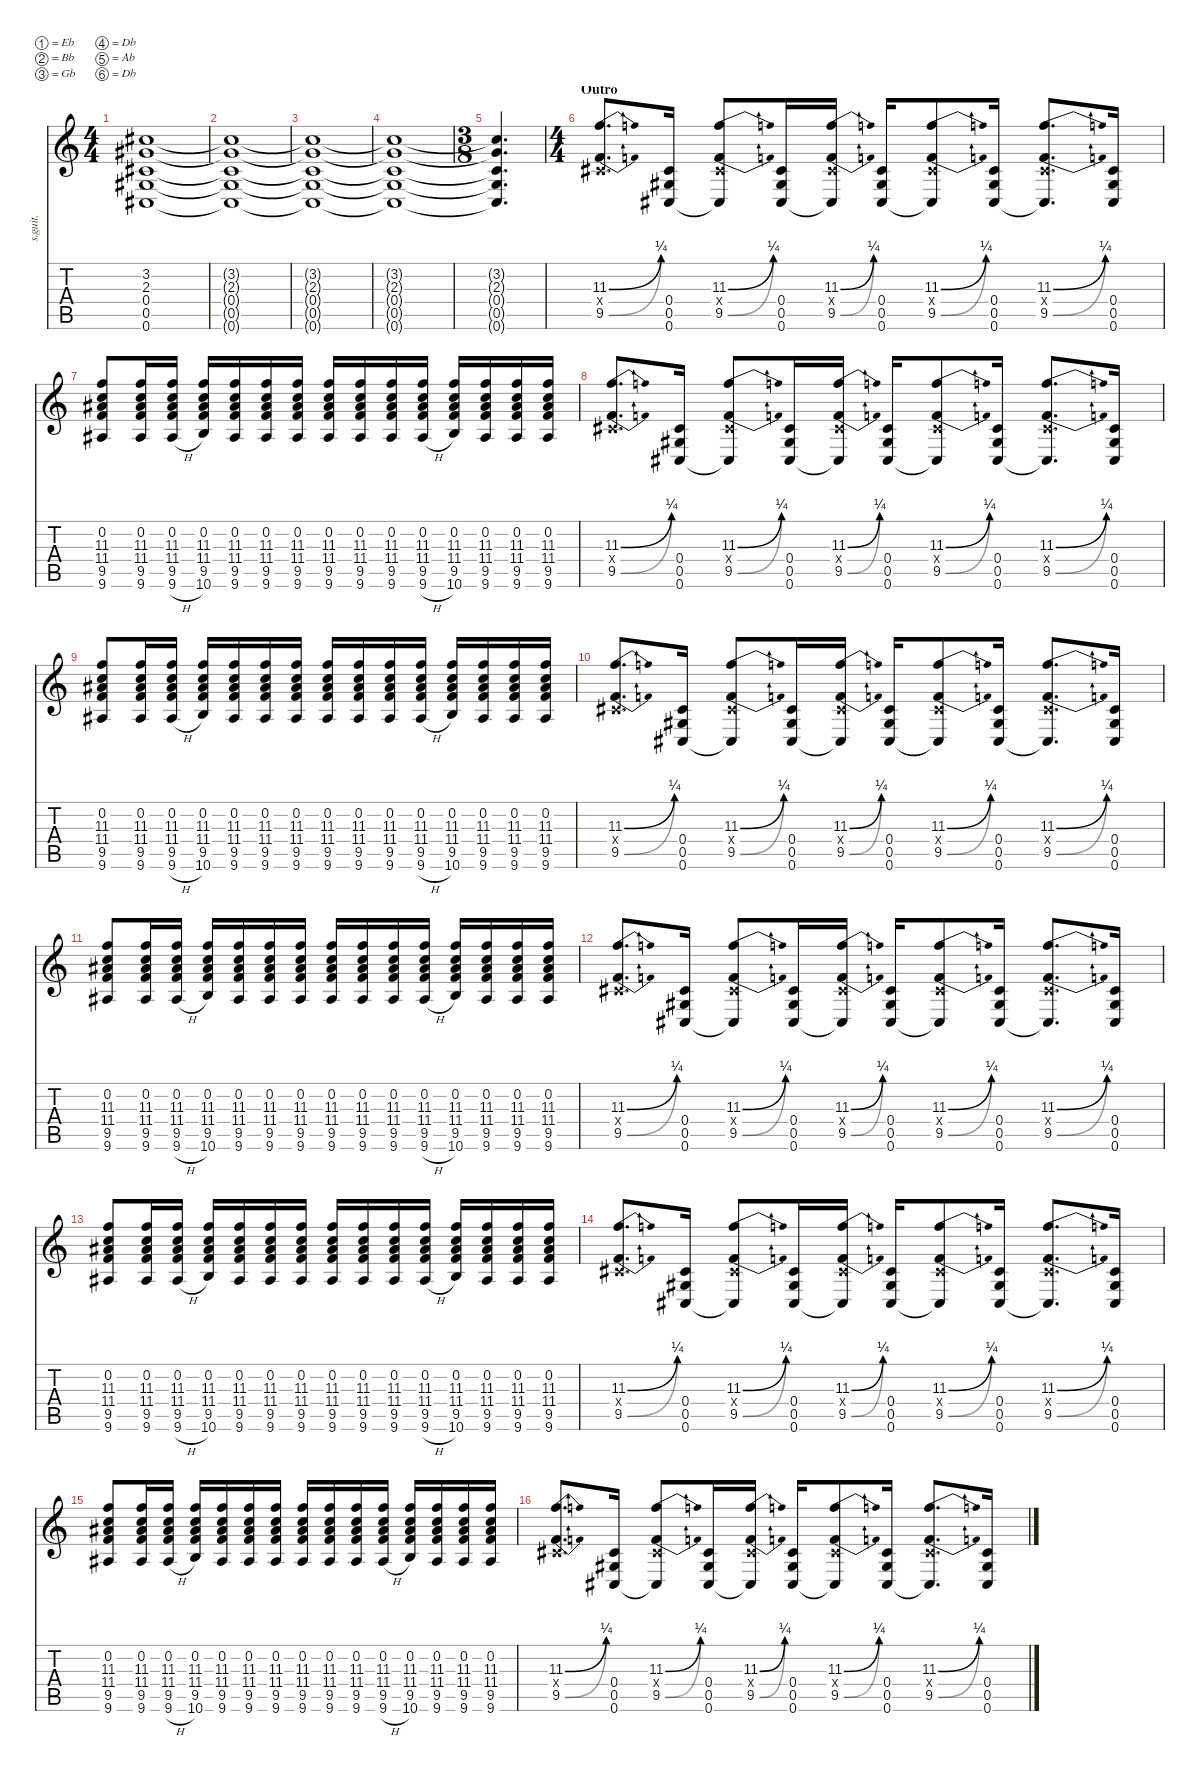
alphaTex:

\defaultSystemsLayout 4
\hideDynamics
\bracketExtendMode nobrackets
\track ("Left Track - Stephen Carpenter" "s.guit.") {instrument distortionguitar}
\staff {score tabs}
\tuning (Eb4 Bb3 Gb3 Db3 Ab2 Db2)
\ts (4 4)
\tempo (93 hide)
\clef g2
\ks c
(3.2{acc #} 2.3{acc #} 0.4{acc #} 0.5{acc #} 0.6{acc #}).1{lyrics (0 "") lyrics (1 "") lyrics (2 "") lyrics (3 "") lyrics (4 "") dy fff} |
(3.2{t acc #} 2.3{t acc #} 0.4{t acc #} 0.5{t acc #} 0.6{t acc #}).1{lyrics (0 "") lyrics (1 "") lyrics (2 "") lyrics (3 "") lyrics (4 "")} |
(3.2{t acc #} 2.3{t acc #} 0.4{t acc #} 0.5{t acc #} 0.6{t acc #}).1{lyrics (0 "") lyrics (1 "") lyrics (2 "") lyrics (3 "") lyrics (4 "")} |
(3.2{t acc #} 2.3{t acc #} 0.4{t acc #} 0.5{t acc #} 0.6{t acc #}).1{lyrics (0 "") lyrics (1 "") lyrics (2 "") lyrics (3 "") lyrics (4 "")} |
\ts (3 8)
\beaming (8 2 2 2 2)
(3.2{t acc #} 2.3{t acc #} 0.4{t acc #} 0.5{t acc #} 0.6{t acc #}).4{d lyrics (0 "") lyrics (1 "") lyrics (2 "") lyrics (3 "") lyrics (4 "")} |
\ts (4 4)
\beaming (8 2 2 2 2)
\section ("" "Outro")
(11.3{be (bend 0 0 30 1)} 0.4{x acc #} 9.5{be (bend 0 0 30 1)}).8{d lyrics (0 "") lyrics (1 "") lyrics (2 "") lyrics (3 "") lyrics (4 "")} (0.4{acc #} 0.5{acc #} 0.6{acc #}).16{lyrics (0 "") lyrics (1 "") lyrics (2 "") lyrics (3 "") lyrics (4 "")} (11.3{be (bend 0 0 30 1)} 0.4{x acc #} 9.5{be (bend 0 0 30 1)} 0.6{t acc #}).8{lyrics (0 "") lyrics (1 "") lyrics (2 "") lyrics (3 "") lyrics (4 "")} (0.4{acc #} 0.5{acc #} 0.6{acc #}).16{lyrics (0 "") lyrics (1 "") lyrics (2 "") lyrics (3 "") lyrics (4 "")} (11.3{be (bend 0 0 30 1)} 0.4{x acc #} 9.5{be (bend 0 0 30 1)} 0.6{t acc #}).16{lyrics (0 "") lyrics (1 "") lyrics (2 "") lyrics (3 "") lyrics (4 "")} (0.4{acc #} 0.5{acc #} 0.6{acc #}).16{lyrics (0 "") lyrics (1 "") lyrics (2 "") lyrics (3 "") lyrics (4 "")} (11.3{be (bend 0 0 30 1)} 0.4{x acc #} 9.5{be (bend 0 0 30 1)} 0.6{t acc #}).8{lyrics (0 "") lyrics (1 "") lyrics (2 "") lyrics (3 "") lyrics (4 "")} (0.4{acc #} 0.5{acc #} 0.6{acc #}).16{lyrics (0 "") lyrics (1 "") lyrics (2 "") lyrics (3 "") lyrics (4 "")} (11.3{be (bend 0 0 30 1)} 0.4{x acc #} 9.5{be (bend 0 0 30 1)} 0.6{t acc #}).8{d lyrics (0 "") lyrics (1 "") lyrics (2 "") lyrics (3 "") lyrics (4 "")} (0.4{acc #} 0.5{acc #} 0.6{acc #}).16{lyrics (0 "") lyrics (1 "") lyrics (2 "") lyrics (3 "") lyrics (4 "")} |
(0.2{acc #} 11.3 11.4 9.5 9.6{acc #}).8{lyrics (0 "") lyrics (1 "") lyrics (2 "") lyrics (3 "") lyrics (4 "")} (0.2{acc #} 11.3 11.4 9.5 9.6{acc #}).16{lyrics (0 "") lyrics (1 "") lyrics (2 "") lyrics (3 "") lyrics (4 "")} (0.2{acc #} 11.3 11.4 9.5 9.6{h acc #}).16{lyrics (0 "") lyrics (1 "") lyrics (2 "") lyrics (3 "") lyrics (4 "")} (0.2{acc #} 11.3 11.4 9.5 10.6).16{lyrics (0 "") lyrics (1 "") lyrics (2 "") lyrics (3 "") lyrics (4 "")} (0.2{acc #} 11.3 11.4 9.5 9.6{acc #}).16{lyrics (0 "") lyrics (1 "") lyrics (2 "") lyrics (3 "") lyrics (4 "")} (0.2{acc #} 11.3 11.4 9.5 9.6{acc #}).16{lyrics (0 "") lyrics (1 "") lyrics (2 "") lyrics (3 "") lyrics (4 "")} (0.2{acc #} 11.3 11.4 9.5 9.6{acc #}).16{lyrics (0 "") lyrics (1 "") lyrics (2 "") lyrics (3 "") lyrics (4 "")} (0.2{acc #} 11.3 11.4 9.5 9.6{acc #}).16{lyrics (0 "") lyrics (1 "") lyrics (2 "") lyrics (3 "") lyrics (4 "")} (0.2{acc #} 11.3 11.4 9.5 9.6{acc #}).16{lyrics (0 "") lyrics (1 "") lyrics (2 "") lyrics (3 "") lyrics (4 "")} (0.2{acc #} 11.3 11.4 9.5 9.6{acc #}).16{lyrics (0 "") lyrics (1 "") lyrics (2 "") lyrics (3 "") lyrics (4 "")} (0.2{acc #} 11.3 11.4 9.5 9.6{h acc #}).16{lyrics (0 "") lyrics (1 "") lyrics (2 "") lyrics (3 "") lyrics (4 "")} (0.2{acc #} 11.3 11.4 9.5 10.6).16{lyrics (0 "") lyrics (1 "") lyrics (2 "") lyrics (3 "") lyrics (4 "")} (0.2{acc #} 11.3 11.4 9.5 9.6{acc #}).16{lyrics (0 "") lyrics (1 "") lyrics (2 "") lyrics (3 "") lyrics (4 "")} (0.2{acc #} 11.3 11.4 9.5 9.6{acc #}).16{lyrics (0 "") lyrics (1 "") lyrics (2 "") lyrics (3 "") lyrics (4 "")} (0.2{acc #} 11.3 11.4 9.5 9.6{acc #}).16{lyrics (0 "") lyrics (1 "") lyrics (2 "") lyrics (3 "") lyrics (4 "")} |
(11.3{be (bend 0 0 30 1)} 0.4{x acc #} 9.5{be (bend 0 0 30 1)}).8{d lyrics (0 "") lyrics (1 "") lyrics (2 "") lyrics (3 "") lyrics (4 "")} (0.4{acc #} 0.5{acc #} 0.6{acc #}).16{lyrics (0 "") lyrics (1 "") lyrics (2 "") lyrics (3 "") lyrics (4 "")} (11.3{be (bend 0 0 30 1)} 0.4{x acc #} 9.5{be (bend 0 0 30 1)} 0.6{t acc #}).8{lyrics (0 "") lyrics (1 "") lyrics (2 "") lyrics (3 "") lyrics (4 "")} (0.4{acc #} 0.5{acc #} 0.6{acc #}).16{lyrics (0 "") lyrics (1 "") lyrics (2 "") lyrics (3 "") lyrics (4 "")} (11.3{be (bend 0 0 30 1)} 0.4{x acc #} 9.5{be (bend 0 0 30 1)} 0.6{t acc #}).16{lyrics (0 "") lyrics (1 "") lyrics (2 "") lyrics (3 "") lyrics (4 "")} (0.4{acc #} 0.5{acc #} 0.6{acc #}).16{lyrics (0 "") lyrics (1 "") lyrics (2 "") lyrics (3 "") lyrics (4 "")} (11.3{be (bend 0 0 30 1)} 0.4{x acc #} 9.5{be (bend 0 0 30 1)} 0.6{t acc #}).8{lyrics (0 "") lyrics (1 "") lyrics (2 "") lyrics (3 "") lyrics (4 "")} (0.4{acc #} 0.5{acc #} 0.6{acc #}).16{lyrics (0 "") lyrics (1 "") lyrics (2 "") lyrics (3 "") lyrics (4 "")} (11.3{be (bend 0 0 30 1)} 0.4{x acc #} 9.5{be (bend 0 0 30 1)} 0.6{t acc #}).8{d lyrics (0 "") lyrics (1 "") lyrics (2 "") lyrics (3 "") lyrics (4 "")} (0.4{acc #} 0.5{acc #} 0.6{acc #}).16{lyrics (0 "") lyrics (1 "") lyrics (2 "") lyrics (3 "") lyrics (4 "")} |
(0.2{acc #} 11.3 11.4 9.5 9.6{acc #}).8{lyrics (0 "") lyrics (1 "") lyrics (2 "") lyrics (3 "") lyrics (4 "")} (0.2{acc #} 11.3 11.4 9.5 9.6{acc #}).16{lyrics (0 "") lyrics (1 "") lyrics (2 "") lyrics (3 "") lyrics (4 "")} (0.2{acc #} 11.3 11.4 9.5 9.6{h acc #}).16{lyrics (0 "") lyrics (1 "") lyrics (2 "") lyrics (3 "") lyrics (4 "")} (0.2{acc #} 11.3 11.4 9.5 10.6).16{lyrics (0 "") lyrics (1 "") lyrics (2 "") lyrics (3 "") lyrics (4 "")} (0.2{acc #} 11.3 11.4 9.5 9.6{acc #}).16{lyrics (0 "") lyrics (1 "") lyrics (2 "") lyrics (3 "") lyrics (4 "")} (0.2{acc #} 11.3 11.4 9.5 9.6{acc #}).16{lyrics (0 "") lyrics (1 "") lyrics (2 "") lyrics (3 "") lyrics (4 "")} (0.2{acc #} 11.3 11.4 9.5 9.6{acc #}).16{lyrics (0 "") lyrics (1 "") lyrics (2 "") lyrics (3 "") lyrics (4 "")} (0.2{acc #} 11.3 11.4 9.5 9.6{acc #}).16{lyrics (0 "") lyrics (1 "") lyrics (2 "") lyrics (3 "") lyrics (4 "")} (0.2{acc #} 11.3 11.4 9.5 9.6{acc #}).16{lyrics (0 "") lyrics (1 "") lyrics (2 "") lyrics (3 "") lyrics (4 "")} (0.2{acc #} 11.3 11.4 9.5 9.6{acc #}).16{lyrics (0 "") lyrics (1 "") lyrics (2 "") lyrics (3 "") lyrics (4 "")} (0.2{acc #} 11.3 11.4 9.5 9.6{h acc #}).16{lyrics (0 "") lyrics (1 "") lyrics (2 "") lyrics (3 "") lyrics (4 "")} (0.2{acc #} 11.3 11.4 9.5 10.6).16{lyrics (0 "") lyrics (1 "") lyrics (2 "") lyrics (3 "") lyrics (4 "")} (0.2{acc #} 11.3 11.4 9.5 9.6{acc #}).16{lyrics (0 "") lyrics (1 "") lyrics (2 "") lyrics (3 "") lyrics (4 "")} (0.2{acc #} 11.3 11.4 9.5 9.6{acc #}).16{lyrics (0 "") lyrics (1 "") lyrics (2 "") lyrics (3 "") lyrics (4 "")} (0.2{acc #} 11.3 11.4 9.5 9.6{acc #}).16{lyrics (0 "") lyrics (1 "") lyrics (2 "") lyrics (3 "") lyrics (4 "")} |
(11.3{be (bend 0 0 30 1)} 0.4{x acc #} 9.5{be (bend 0 0 30 1)}).8{d lyrics (0 "") lyrics (1 "") lyrics (2 "") lyrics (3 "") lyrics (4 "")} (0.4{acc #} 0.5{acc #} 0.6{acc #}).16{lyrics (0 "") lyrics (1 "") lyrics (2 "") lyrics (3 "") lyrics (4 "")} (11.3{be (bend 0 0 30 1)} 0.4{x acc #} 9.5{be (bend 0 0 30 1)} 0.6{t acc #}).8{lyrics (0 "") lyrics (1 "") lyrics (2 "") lyrics (3 "") lyrics (4 "")} (0.4{acc #} 0.5{acc #} 0.6{acc #}).16{lyrics (0 "") lyrics (1 "") lyrics (2 "") lyrics (3 "") lyrics (4 "")} (11.3{be (bend 0 0 30 1)} 0.4{x acc #} 9.5{be (bend 0 0 30 1)} 0.6{t acc #}).16{lyrics (0 "") lyrics (1 "") lyrics (2 "") lyrics (3 "") lyrics (4 "")} (0.4{acc #} 0.5{acc #} 0.6{acc #}).16{lyrics (0 "") lyrics (1 "") lyrics (2 "") lyrics (3 "") lyrics (4 "")} (11.3{be (bend 0 0 30 1)} 0.4{x acc #} 9.5{be (bend 0 0 30 1)} 0.6{t acc #}).8{lyrics (0 "") lyrics (1 "") lyrics (2 "") lyrics (3 "") lyrics (4 "")} (0.4{acc #} 0.5{acc #} 0.6{acc #}).16{lyrics (0 "") lyrics (1 "") lyrics (2 "") lyrics (3 "") lyrics (4 "")} (11.3{be (bend 0 0 30 1)} 0.4{x acc #} 9.5{be (bend 0 0 30 1)} 0.6{t acc #}).8{d lyrics (0 "") lyrics (1 "") lyrics (2 "") lyrics (3 "") lyrics (4 "")} (0.4{acc #} 0.5{acc #} 0.6{acc #}).16{lyrics (0 "") lyrics (1 "") lyrics (2 "") lyrics (3 "") lyrics (4 "")} |
(0.2{acc #} 11.3 11.4 9.5 9.6{acc #}).8{lyrics (0 "") lyrics (1 "") lyrics (2 "") lyrics (3 "") lyrics (4 "")} (0.2{acc #} 11.3 11.4 9.5 9.6{acc #}).16{lyrics (0 "") lyrics (1 "") lyrics (2 "") lyrics (3 "") lyrics (4 "")} (0.2{acc #} 11.3 11.4 9.5 9.6{h acc #}).16{lyrics (0 "") lyrics (1 "") lyrics (2 "") lyrics (3 "") lyrics (4 "")} (0.2{acc #} 11.3 11.4 9.5 10.6).16{lyrics (0 "") lyrics (1 "") lyrics (2 "") lyrics (3 "") lyrics (4 "")} (0.2{acc #} 11.3 11.4 9.5 9.6{acc #}).16{lyrics (0 "") lyrics (1 "") lyrics (2 "") lyrics (3 "") lyrics (4 "")} (0.2{acc #} 11.3 11.4 9.5 9.6{acc #}).16{lyrics (0 "") lyrics (1 "") lyrics (2 "") lyrics (3 "") lyrics (4 "")} (0.2{acc #} 11.3 11.4 9.5 9.6{acc #}).16{lyrics (0 "") lyrics (1 "") lyrics (2 "") lyrics (3 "") lyrics (4 "")} (0.2{acc #} 11.3 11.4 9.5 9.6{acc #}).16{lyrics (0 "") lyrics (1 "") lyrics (2 "") lyrics (3 "") lyrics (4 "")} (0.2{acc #} 11.3 11.4 9.5 9.6{acc #}).16{lyrics (0 "") lyrics (1 "") lyrics (2 "") lyrics (3 "") lyrics (4 "")} (0.2{acc #} 11.3 11.4 9.5 9.6{acc #}).16{lyrics (0 "") lyrics (1 "") lyrics (2 "") lyrics (3 "") lyrics (4 "")} (0.2{acc #} 11.3 11.4 9.5 9.6{h acc #}).16{lyrics (0 "") lyrics (1 "") lyrics (2 "") lyrics (3 "") lyrics (4 "")} (0.2{acc #} 11.3 11.4 9.5 10.6).16{lyrics (0 "") lyrics (1 "") lyrics (2 "") lyrics (3 "") lyrics (4 "")} (0.2{acc #} 11.3 11.4 9.5 9.6{acc #}).16{lyrics (0 "") lyrics (1 "") lyrics (2 "") lyrics (3 "") lyrics (4 "")} (0.2{acc #} 11.3 11.4 9.5 9.6{acc #}).16{lyrics (0 "") lyrics (1 "") lyrics (2 "") lyrics (3 "") lyrics (4 "")} (0.2{acc #} 11.3 11.4 9.5 9.6{acc #}).16{lyrics (0 "") lyrics (1 "") lyrics (2 "") lyrics (3 "") lyrics (4 "")} |
(11.3{be (bend 0 0 30 1)} 0.4{x acc #} 9.5{be (bend 0 0 30 1)}).8{d lyrics (0 "") lyrics (1 "") lyrics (2 "") lyrics (3 "") lyrics (4 "")} (0.4{acc #} 0.5{acc #} 0.6{acc #}).16{lyrics (0 "") lyrics (1 "") lyrics (2 "") lyrics (3 "") lyrics (4 "")} (11.3{be (bend 0 0 30 1)} 0.4{x acc #} 9.5{be (bend 0 0 30 1)} 0.6{t acc #}).8{lyrics (0 "") lyrics (1 "") lyrics (2 "") lyrics (3 "") lyrics (4 "")} (0.4{acc #} 0.5{acc #} 0.6{acc #}).16{lyrics (0 "") lyrics (1 "") lyrics (2 "") lyrics (3 "") lyrics (4 "")} (11.3{be (bend 0 0 30 1)} 0.4{x acc #} 9.5{be (bend 0 0 30 1)} 0.6{t acc #}).16{lyrics (0 "") lyrics (1 "") lyrics (2 "") lyrics (3 "") lyrics (4 "")} (0.4{acc #} 0.5{acc #} 0.6{acc #}).16{lyrics (0 "") lyrics (1 "") lyrics (2 "") lyrics (3 "") lyrics (4 "")} (11.3{be (bend 0 0 30 1)} 0.4{x acc #} 9.5{be (bend 0 0 30 1)} 0.6{t acc #}).8{lyrics (0 "") lyrics (1 "") lyrics (2 "") lyrics (3 "") lyrics (4 "")} (0.4{acc #} 0.5{acc #} 0.6{acc #}).16{lyrics (0 "") lyrics (1 "") lyrics (2 "") lyrics (3 "") lyrics (4 "")} (11.3{be (bend 0 0 30 1)} 0.4{x acc #} 9.5{be (bend 0 0 30 1)} 0.6{t acc #}).8{d lyrics (0 "") lyrics (1 "") lyrics (2 "") lyrics (3 "") lyrics (4 "")} (0.4{acc #} 0.5{acc #} 0.6{acc #}).16{lyrics (0 "") lyrics (1 "") lyrics (2 "") lyrics (3 "") lyrics (4 "")} |
(0.2{acc #} 11.3 11.4 9.5 9.6{acc #}).8{lyrics (0 "") lyrics (1 "") lyrics (2 "") lyrics (3 "") lyrics (4 "")} (0.2{acc #} 11.3 11.4 9.5 9.6{acc #}).16{lyrics (0 "") lyrics (1 "") lyrics (2 "") lyrics (3 "") lyrics (4 "")} (0.2{acc #} 11.3 11.4 9.5 9.6{h acc #}).16{lyrics (0 "") lyrics (1 "") lyrics (2 "") lyrics (3 "") lyrics (4 "")} (0.2{acc #} 11.3 11.4 9.5 10.6).16{lyrics (0 "") lyrics (1 "") lyrics (2 "") lyrics (3 "") lyrics (4 "")} (0.2{acc #} 11.3 11.4 9.5 9.6{acc #}).16{lyrics (0 "") lyrics (1 "") lyrics (2 "") lyrics (3 "") lyrics (4 "")} (0.2{acc #} 11.3 11.4 9.5 9.6{acc #}).16{lyrics (0 "") lyrics (1 "") lyrics (2 "") lyrics (3 "") lyrics (4 "")} (0.2{acc #} 11.3 11.4 9.5 9.6{acc #}).16{lyrics (0 "") lyrics (1 "") lyrics (2 "") lyrics (3 "") lyrics (4 "")} (0.2{acc #} 11.3 11.4 9.5 9.6{acc #}).16{lyrics (0 "") lyrics (1 "") lyrics (2 "") lyrics (3 "") lyrics (4 "")} (0.2{acc #} 11.3 11.4 9.5 9.6{acc #}).16{lyrics (0 "") lyrics (1 "") lyrics (2 "") lyrics (3 "") lyrics (4 "")} (0.2{acc #} 11.3 11.4 9.5 9.6{acc #}).16{lyrics (0 "") lyrics (1 "") lyrics (2 "") lyrics (3 "") lyrics (4 "")} (0.2{acc #} 11.3 11.4 9.5 9.6{h acc #}).16{lyrics (0 "") lyrics (1 "") lyrics (2 "") lyrics (3 "") lyrics (4 "")} (0.2{acc #} 11.3 11.4 9.5 10.6).16{lyrics (0 "") lyrics (1 "") lyrics (2 "") lyrics (3 "") lyrics (4 "")} (0.2{acc #} 11.3 11.4 9.5 9.6{acc #}).16{lyrics (0 "") lyrics (1 "") lyrics (2 "") lyrics (3 "") lyrics (4 "")} (0.2{acc #} 11.3 11.4 9.5 9.6{acc #}).16{lyrics (0 "") lyrics (1 "") lyrics (2 "") lyrics (3 "") lyrics (4 "")} (0.2{acc #} 11.3 11.4 9.5 9.6{acc #}).16{lyrics (0 "") lyrics (1 "") lyrics (2 "") lyrics (3 "") lyrics (4 "")} |
(11.3{be (bend 0 0 30 1)} 0.4{x acc #} 9.5{be (bend 0 0 30 1)}).8{d lyrics (0 "") lyrics (1 "") lyrics (2 "") lyrics (3 "") lyrics (4 "")} (0.4{acc #} 0.5{acc #} 0.6{acc #}).16{lyrics (0 "") lyrics (1 "") lyrics (2 "") lyrics (3 "") lyrics (4 "")} (11.3{be (bend 0 0 30 1)} 0.4{x acc #} 9.5{be (bend 0 0 30 1)} 0.6{t acc #}).8{lyrics (0 "") lyrics (1 "") lyrics (2 "") lyrics (3 "") lyrics (4 "")} (0.4{acc #} 0.5{acc #} 0.6{acc #}).16{lyrics (0 "") lyrics (1 "") lyrics (2 "") lyrics (3 "") lyrics (4 "")} (11.3{be (bend 0 0 30 1)} 0.4{x acc #} 9.5{be (bend 0 0 30 1)} 0.6{t acc #}).16{lyrics (0 "") lyrics (1 "") lyrics (2 "") lyrics (3 "") lyrics (4 "")} (0.4{acc #} 0.5{acc #} 0.6{acc #}).16{lyrics (0 "") lyrics (1 "") lyrics (2 "") lyrics (3 "") lyrics (4 "")} (11.3{be (bend 0 0 30 1)} 0.4{x acc #} 9.5{be (bend 0 0 30 1)} 0.6{t acc #}).8{lyrics (0 "") lyrics (1 "") lyrics (2 "") lyrics (3 "") lyrics (4 "")} (0.4{acc #} 0.5{acc #} 0.6{acc #}).16{lyrics (0 "") lyrics (1 "") lyrics (2 "") lyrics (3 "") lyrics (4 "")} (11.3{be (bend 0 0 30 1)} 0.4{x acc #} 9.5{be (bend 0 0 30 1)} 0.6{t acc #}).8{d lyrics (0 "") lyrics (1 "") lyrics (2 "") lyrics (3 "") lyrics (4 "")} (0.4{acc #} 0.5{acc #} 0.6{acc #}).16{lyrics (0 "") lyrics (1 "") lyrics (2 "") lyrics (3 "") lyrics (4 "")} |
(0.2{acc #} 11.3 11.4 9.5 9.6{acc #}).8{lyrics (0 "") lyrics (1 "") lyrics (2 "") lyrics (3 "") lyrics (4 "")} (0.2{acc #} 11.3 11.4 9.5 9.6{acc #}).16{lyrics (0 "") lyrics (1 "") lyrics (2 "") lyrics (3 "") lyrics (4 "")} (0.2{acc #} 11.3 11.4 9.5 9.6{h acc #}).16{lyrics (0 "") lyrics (1 "") lyrics (2 "") lyrics (3 "") lyrics (4 "")} (0.2{acc #} 11.3 11.4 9.5 10.6).16{lyrics (0 "") lyrics (1 "") lyrics (2 "") lyrics (3 "") lyrics (4 "")} (0.2{acc #} 11.3 11.4 9.5 9.6{acc #}).16{lyrics (0 "") lyrics (1 "") lyrics (2 "") lyrics (3 "") lyrics (4 "")} (0.2{acc #} 11.3 11.4 9.5 9.6{acc #}).16{lyrics (0 "") lyrics (1 "") lyrics (2 "") lyrics (3 "") lyrics (4 "")} (0.2{acc #} 11.3 11.4 9.5 9.6{acc #}).16{lyrics (0 "") lyrics (1 "") lyrics (2 "") lyrics (3 "") lyrics (4 "")} (0.2{acc #} 11.3 11.4 9.5 9.6{acc #}).16{lyrics (0 "") lyrics (1 "") lyrics (2 "") lyrics (3 "") lyrics (4 "")} (0.2{acc #} 11.3 11.4 9.5 9.6{acc #}).16{lyrics (0 "") lyrics (1 "") lyrics (2 "") lyrics (3 "") lyrics (4 "")} (0.2{acc #} 11.3 11.4 9.5 9.6{acc #}).16{lyrics (0 "") lyrics (1 "") lyrics (2 "") lyrics (3 "") lyrics (4 "")} (0.2{acc #} 11.3 11.4 9.5 9.6{h acc #}).16{lyrics (0 "") lyrics (1 "") lyrics (2 "") lyrics (3 "") lyrics (4 "")} (0.2{acc #} 11.3 11.4 9.5 10.6).16{lyrics (0 "") lyrics (1 "") lyrics (2 "") lyrics (3 "") lyrics (4 "")} (0.2{acc #} 11.3 11.4 9.5 9.6{acc #}).16{lyrics (0 "") lyrics (1 "") lyrics (2 "") lyrics (3 "") lyrics (4 "")} (0.2{acc #} 11.3 11.4 9.5 9.6{acc #}).16{lyrics (0 "") lyrics (1 "") lyrics (2 "") lyrics (3 "") lyrics (4 "")} (0.2{acc #} 11.3 11.4 9.5 9.6{acc #}).16{lyrics (0 "") lyrics (1 "") lyrics (2 "") lyrics (3 "") lyrics (4 "")} |
(11.3{be (bend 0 0 30 1)} 0.4{x acc #} 9.5{be (bend 0 0 30 1)}).8{d lyrics (0 "") lyrics (1 "") lyrics (2 "") lyrics (3 "") lyrics (4 "")} (0.4{acc #} 0.5{acc #} 0.6{acc #}).16{lyrics (0 "") lyrics (1 "") lyrics (2 "") lyrics (3 "") lyrics (4 "")} (11.3{be (bend 0 0 30 1)} 0.4{x acc #} 9.5{be (bend 0 0 30 1)} 0.6{t acc #}).8{lyrics (0 "") lyrics (1 "") lyrics (2 "") lyrics (3 "") lyrics (4 "")} (0.4{acc #} 0.5{acc #} 0.6{acc #}).16{lyrics (0 "") lyrics (1 "") lyrics (2 "") lyrics (3 "") lyrics (4 "")} (11.3{be (bend 0 0 30 1)} 0.4{x acc #} 9.5{be (bend 0 0 30 1)} 0.6{t acc #}).16{lyrics (0 "") lyrics (1 "") lyrics (2 "") lyrics (3 "") lyrics (4 "")} (0.4{acc #} 0.5{acc #} 0.6{acc #}).16{lyrics (0 "") lyrics (1 "") lyrics (2 "") lyrics (3 "") lyrics (4 "")} (11.3{be (bend 0 0 30 1)} 0.4{x acc #} 9.5{be (bend 0 0 30 1)} 0.6{t acc #}).8{lyrics (0 "") lyrics (1 "") lyrics (2 "") lyrics (3 "") lyrics (4 "")} (0.4{acc #} 0.5{acc #} 0.6{acc #}).16{lyrics (0 "") lyrics (1 "") lyrics (2 "") lyrics (3 "") lyrics (4 "")} (11.3{be (bend 0 0 30 1)} 0.4{x acc #} 9.5{be (bend 0 0 30 1)} 0.6{t acc #}).8{d lyrics (0 "") lyrics (1 "") lyrics (2 "") lyrics (3 "") lyrics (4 "")} (0.4{acc #} 0.5{acc #} 0.6{acc #}).16{lyrics (0 "") lyrics (1 "") lyrics (2 "") lyrics (3 "") lyrics (4 "")}
